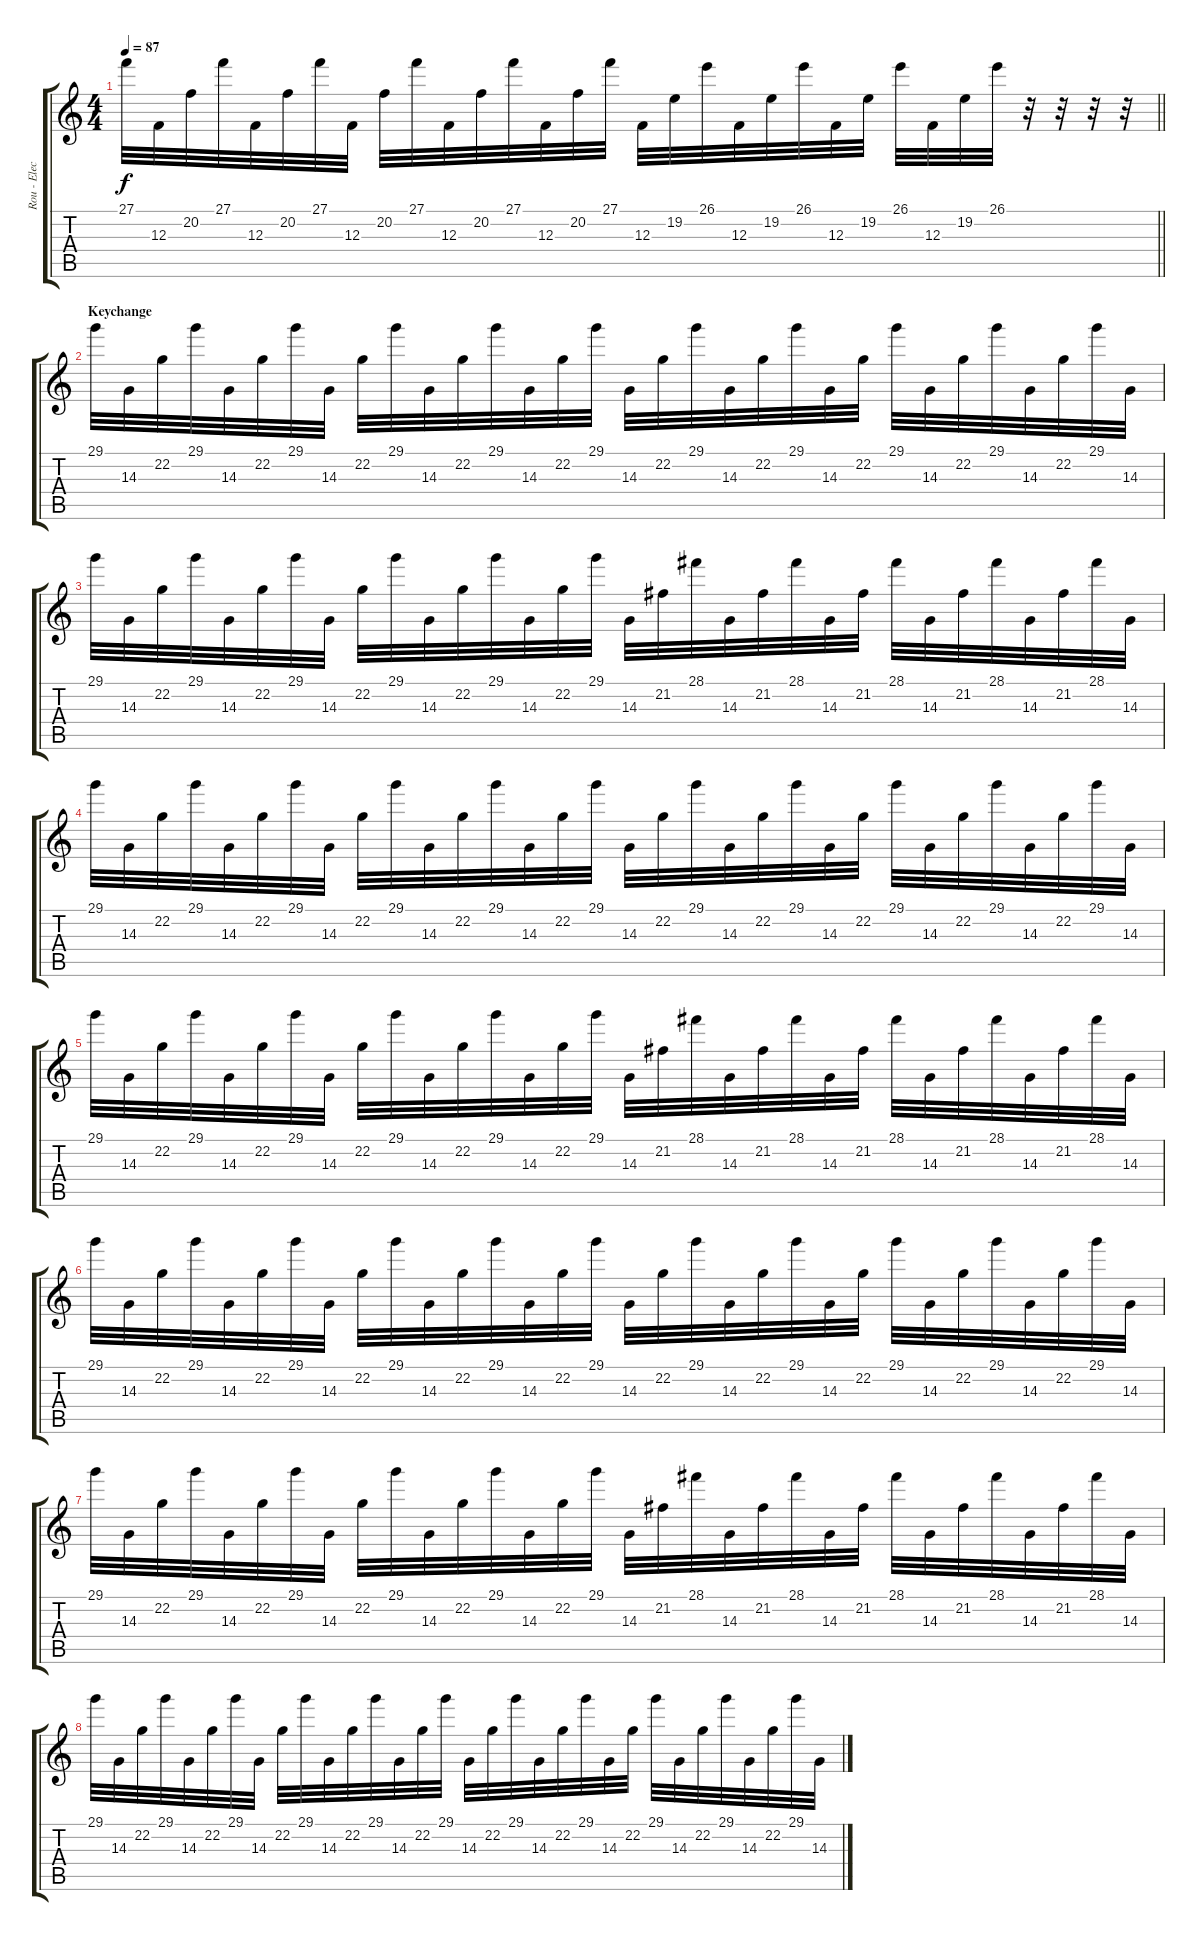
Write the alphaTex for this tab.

\track ("Rou - Electribe" "Rou - Elec") {instrument pad7halo}
\staff {score tabs}
\tuning (D4 A3 F3 C3 G2 C2) {hide}
\ts (4 4)
\tempo 87
\clef g2
\barLineRight lightlight
\ks c
27.1.32{dy f instrument clavinet} 12.3.32 20.2.32 27.1.32 12.3.32 20.2.32 27.1.32 12.3.32 20.2.32 27.1.32 12.3.32 20.2.32 27.1.32 12.3.32 20.2.32 27.1.32 12.3.32 19.2.32 26.1.32 12.3.32 19.2.32 26.1.32 12.3.32 19.2.32 26.1.32 12.3.32 19.2.32 26.1.32 r.32 r.32 r.32 r.32 |
\section ("" "Keychange")
29.1.32{volume 9 instrument clavinet} 14.3.32 22.2.32 29.1.32 14.3.32 22.2.32 29.1.32 14.3.32 22.2.32 29.1.32 14.3.32 22.2.32 29.1.32 14.3.32 22.2.32 29.1.32 14.3.32 22.2.32 29.1.32 14.3.32 22.2.32 29.1.32 14.3.32 22.2.32 29.1.32 14.3.32 22.2.32 29.1.32 14.3.32 22.2.32 29.1.32 14.3.32 |
29.1.32{instrument clavinet} 14.3.32 22.2.32 29.1.32 14.3.32 22.2.32 29.1.32 14.3.32 22.2.32 29.1.32 14.3.32 22.2.32 29.1.32 14.3.32 22.2.32 29.1.32 14.3.32 21.2.32 28.1.32 14.3.32 21.2.32 28.1.32 14.3.32 21.2.32 28.1.32 14.3.32 21.2.32 28.1.32 14.3.32 21.2.32 28.1.32 14.3.32 |
29.1.32{volume 9 instrument clavinet} 14.3.32 22.2.32 29.1.32 14.3.32 22.2.32 29.1.32 14.3.32 22.2.32 29.1.32 14.3.32 22.2.32 29.1.32 14.3.32 22.2.32 29.1.32 14.3.32 22.2.32 29.1.32 14.3.32 22.2.32 29.1.32 14.3.32 22.2.32 29.1.32 14.3.32 22.2.32 29.1.32 14.3.32 22.2.32 29.1.32 14.3.32 |
29.1.32{instrument clavinet} 14.3.32 22.2.32 29.1.32 14.3.32 22.2.32 29.1.32 14.3.32 22.2.32 29.1.32 14.3.32 22.2.32 29.1.32 14.3.32 22.2.32 29.1.32 14.3.32 21.2.32 28.1.32 14.3.32 21.2.32 28.1.32 14.3.32 21.2.32 28.1.32 14.3.32 21.2.32 28.1.32 14.3.32 21.2.32 28.1.32 14.3.32 |
29.1.32{volume 9 instrument clavinet} 14.3.32 22.2.32 29.1.32 14.3.32 22.2.32 29.1.32 14.3.32 22.2.32 29.1.32 14.3.32 22.2.32 29.1.32 14.3.32 22.2.32 29.1.32 14.3.32 22.2.32 29.1.32 14.3.32 22.2.32 29.1.32 14.3.32 22.2.32 29.1.32 14.3.32 22.2.32 29.1.32 14.3.32 22.2.32 29.1.32 14.3.32 |
29.1.32{instrument clavinet} 14.3.32 22.2.32 29.1.32 14.3.32 22.2.32 29.1.32 14.3.32 22.2.32 29.1.32 14.3.32 22.2.32 29.1.32 14.3.32 22.2.32 29.1.32 14.3.32 21.2.32 28.1.32 14.3.32 21.2.32 28.1.32 14.3.32 21.2.32 28.1.32 14.3.32 21.2.32 28.1.32 14.3.32 21.2.32 28.1.32 14.3.32 |
29.1.32{volume 9 instrument clavinet} 14.3.32 22.2.32 29.1.32 14.3.32 22.2.32 29.1.32 14.3.32 22.2.32 29.1.32 14.3.32 22.2.32 29.1.32 14.3.32 22.2.32 29.1.32 14.3.32 22.2.32 29.1.32 14.3.32 22.2.32 29.1.32 14.3.32 22.2.32 29.1.32 14.3.32 22.2.32 29.1.32 14.3.32 22.2.32 29.1.32 14.3.32
